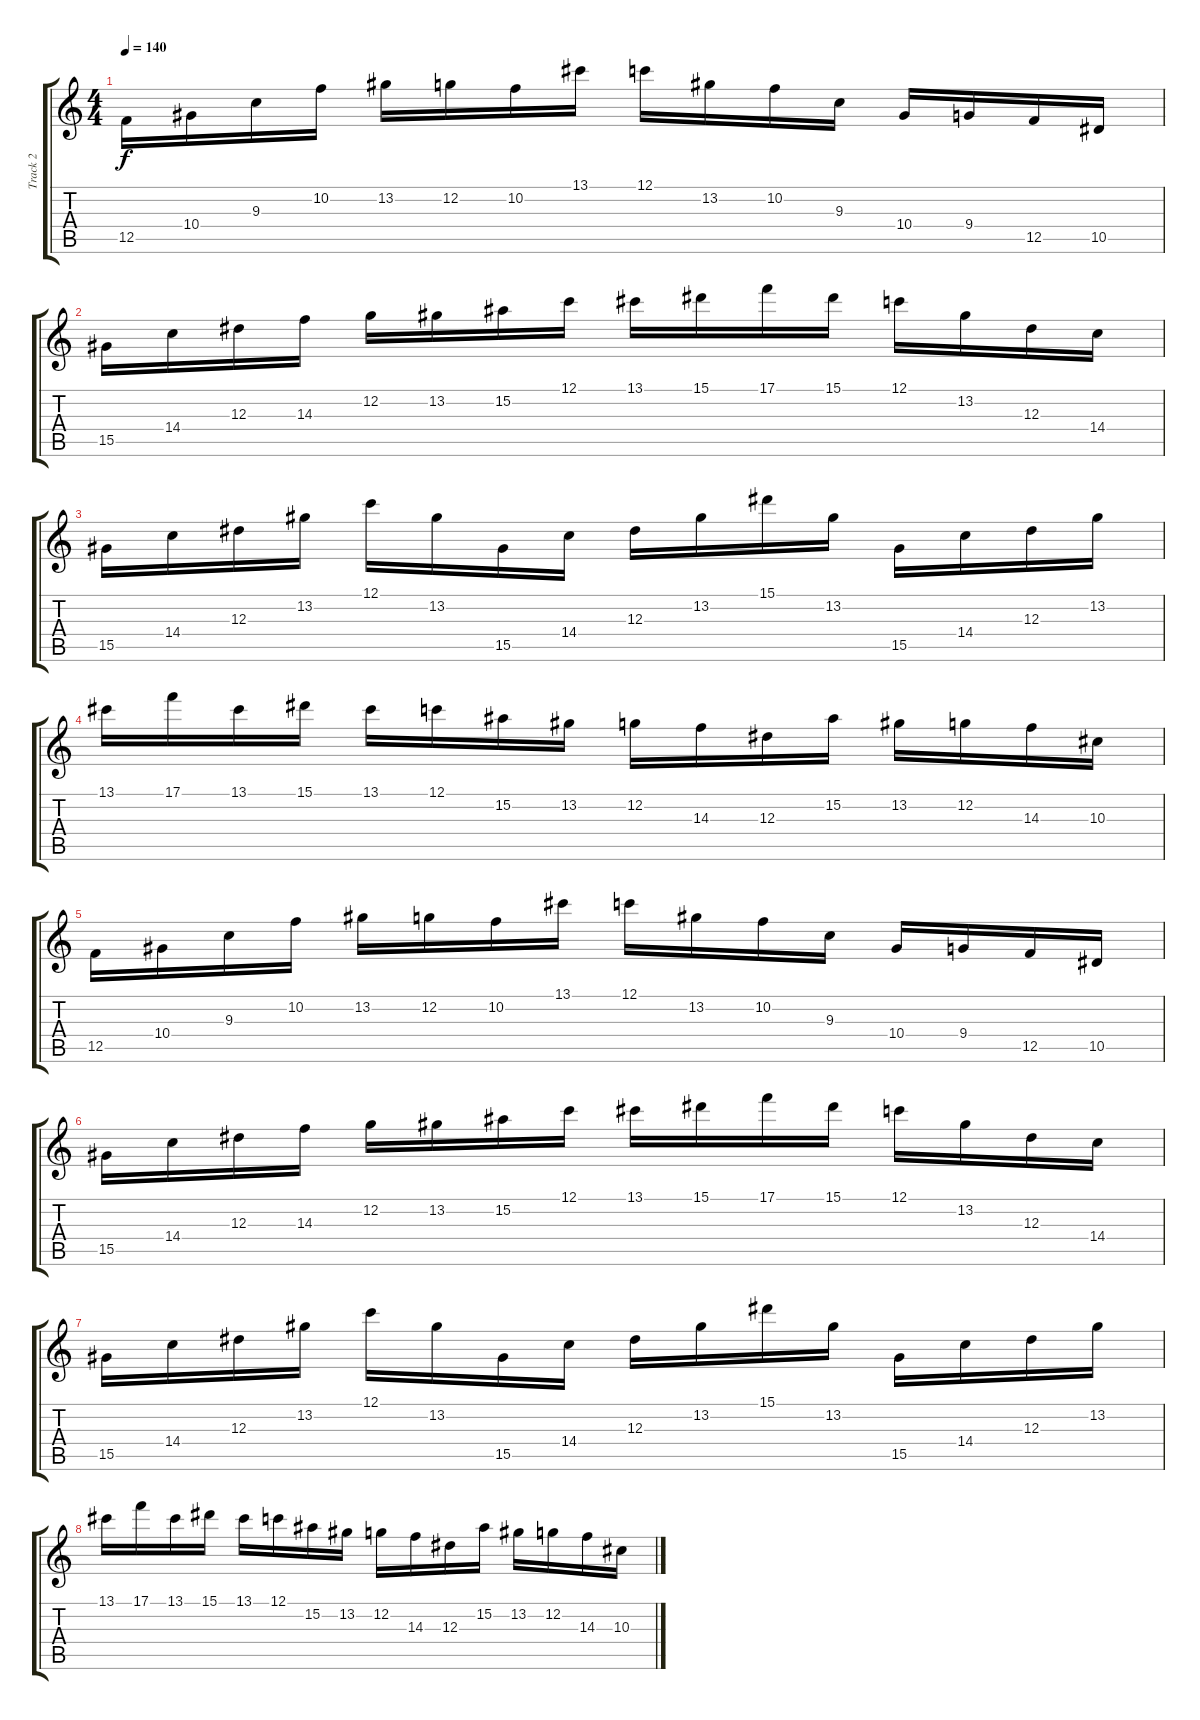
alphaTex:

\track ("Track 2" "Track 2") {instrument overdrivenguitar}
\staff {score tabs}
\tuning (C4 G3 Eb3 Bb2 F2 C2) {hide}
\ts (4 4)
\tempo 140
\clef g2
\ks c
12.5.16{dy f} 10.4.16 9.3.16 10.2.16 13.2.16 12.2.16 10.2.16 13.1.16 12.1.16 13.2.16 10.2.16 9.3.16 10.4.16 9.4.16 12.5.16 10.5.16 |
15.5.16 14.4.16 12.3.16 14.3.16 12.2.16 13.2.16 15.2.16 12.1.16 13.1.16 15.1.16 17.1.16 15.1.16 12.1.16 13.2.16 12.3.16 14.4.16 |
15.5.16 14.4.16 12.3.16 13.2.16 12.1.16 13.2.16 15.5.16 14.4.16 12.3.16 13.2.16 15.1.16 13.2.16 15.5.16 14.4.16 12.3.16 13.2.16 |
13.1.16 17.1.16 13.1.16 15.1.16 13.1.16 12.1.16 15.2.16 13.2.16 12.2.16 14.3.16 12.3.16 15.2.16 13.2.16 12.2.16 14.3.16 10.3.16 |
12.5.16 10.4.16 9.3.16 10.2.16 13.2.16 12.2.16 10.2.16 13.1.16 12.1.16 13.2.16 10.2.16 9.3.16 10.4.16 9.4.16 12.5.16 10.5.16 |
15.5.16 14.4.16 12.3.16 14.3.16 12.2.16 13.2.16 15.2.16 12.1.16 13.1.16 15.1.16 17.1.16 15.1.16 12.1.16 13.2.16 12.3.16 14.4.16 |
15.5.16 14.4.16 12.3.16 13.2.16 12.1.16 13.2.16 15.5.16 14.4.16 12.3.16 13.2.16 15.1.16 13.2.16 15.5.16 14.4.16 12.3.16 13.2.16 |
13.1.16 17.1.16 13.1.16 15.1.16 13.1.16 12.1.16 15.2.16 13.2.16 12.2.16 14.3.16 12.3.16 15.2.16 13.2.16 12.2.16 14.3.16 10.3.16
